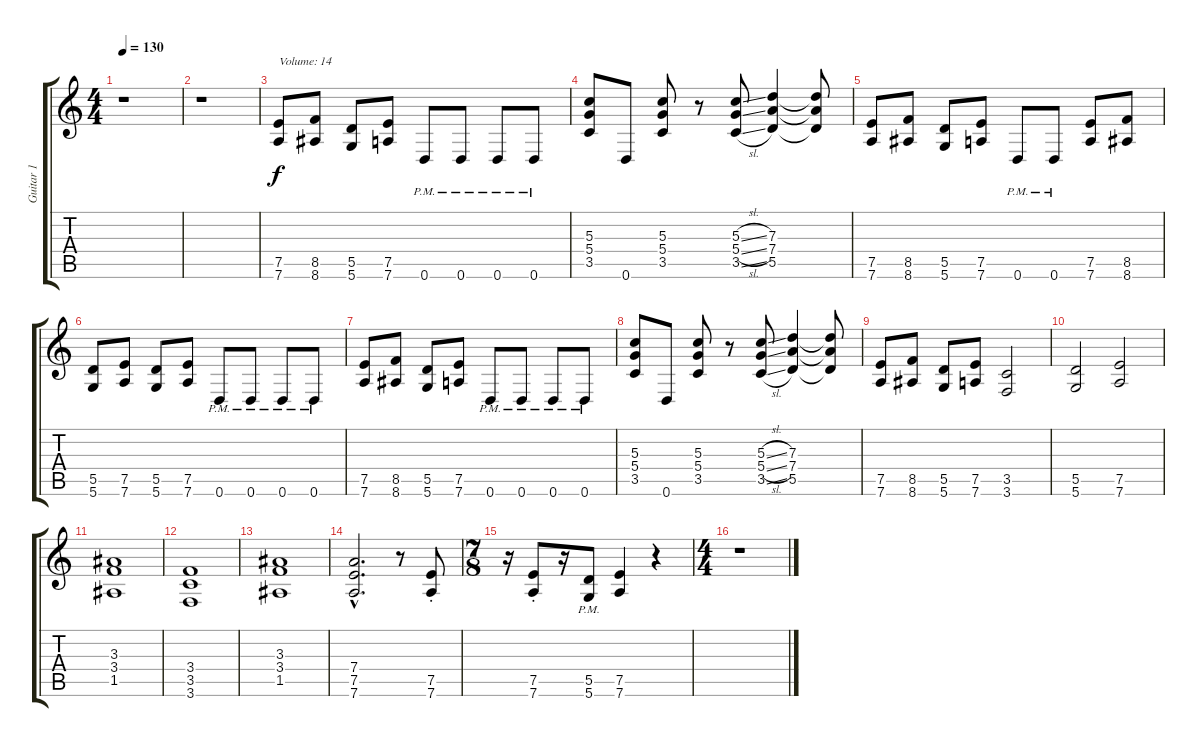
\track ("Guitar 1" "Guitar 1") {instrument distortionguitar}
\staff {score tabs}
\tuning (E4 B3 G3 D3 A2 D2) {hide}
\ts (4 4)
\tempo 130
\clef g2
\ks c
r.1{dy f} |
r.1 |
(7.5 7.6).8{txt "Volume: 14" volume 14} (8.5 8.6).8 (5.5 5.6).8 (7.5 7.6).8 0.6{pm}.8 0.6{pm}.8 0.6{pm}.8 0.6{pm}.8 |
(5.3 5.4 3.5).8 0.6.8 (5.3 5.4 3.5).8 r.8 (5.3{sl} 5.4{sl} 3.5{sl}).8 (7.3 7.4 5.5).4 (7.3{t} 7.4{t} 5.5{t}).8 |
(7.5 7.6).8 (8.5 8.6).8 (5.5 5.6).8 (7.5 7.6).8 0.6{pm}.8 0.6{pm}.8 (7.5 7.6).8 (8.5 8.6).8 |
(5.5 5.6).8 (7.5 7.6).8 (5.5 5.6).8 (7.5 7.6).8 0.6{pm}.8 0.6{pm}.8 0.6{pm}.8 0.6{pm}.8 |
(7.5 7.6).8 (8.5 8.6).8 (5.5 5.6).8 (7.5 7.6).8 0.6{pm}.8 0.6{pm}.8 0.6{pm}.8 0.6{pm}.8 |
(5.3 5.4 3.5).8 0.6.8 (5.3 5.4 3.5).8 r.8 (5.3{sl} 5.4{sl} 3.5{sl}).8 (7.3 7.4 5.5).4 (7.3{t} 7.4{t} 5.5{t}).8 |
(7.5 7.6).8 (8.5 8.6).8 (5.5 5.6).8 (7.5 7.6).8 (3.5 3.6).2 |
(5.5 5.6).2 (7.5 7.6).2 |
(3.3 3.4 1.5).1 |
(3.4 3.5 3.6).1 |
(3.3 3.4 1.5).1 |
(7.4{hac} 7.5{hac} 7.6{hac}).2{d} r.8 (7.5{st} 7.6{st}).8 |
\ts (7 8)
r.16 (7.5{st} 7.6{st}).8 r.16 (5.5{pm} 5.6{pm}).8 (7.5 7.6).4 r.4 |
\ts (4 4)
r.1
